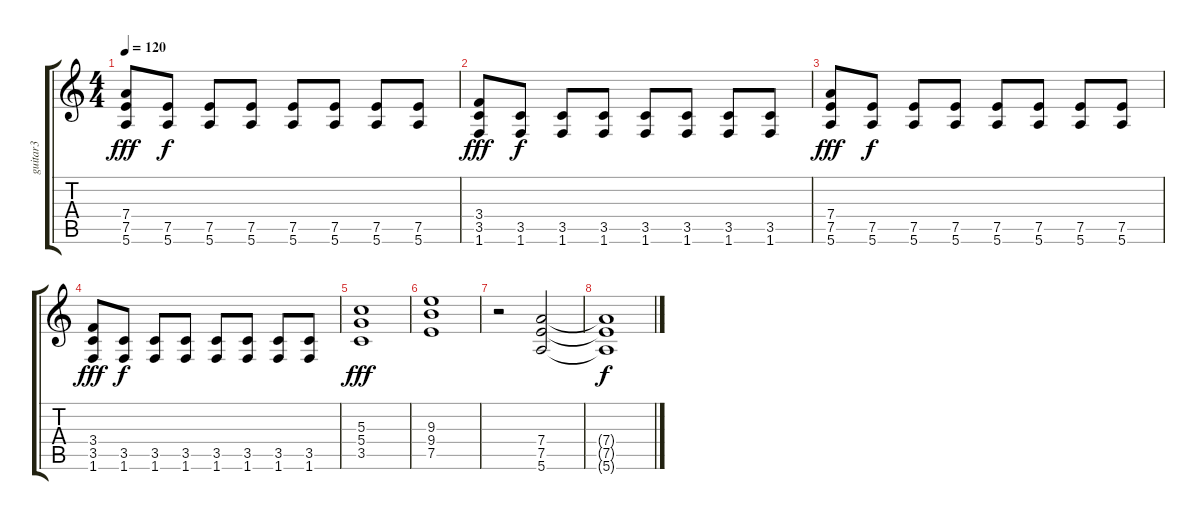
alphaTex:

\track ("guitar3" "guitar3") {instrument distortionguitar}
\staff {score tabs}
\tuning (E4 B3 G3 D3 A2 E2) {hide}
\ts (4 4)
\tempo 120
\clef g2
\ks c
(7.4 7.5 5.6).8{dy fff} (7.5 5.6).8{dy f} (7.5 5.6).8 (7.5 5.6).8 (7.5 5.6).8 (7.5 5.6).8 (7.5 5.6).8 (7.5 5.6).8 |
(3.4 3.5 1.6).8{dy fff} (3.5 1.6).8{dy f} (3.5 1.6).8 (3.5 1.6).8 (3.5 1.6).8 (3.5 1.6).8 (3.5 1.6).8 (3.5 1.6).8 |
(7.4 7.5 5.6).8{dy fff} (7.5 5.6).8{dy f} (7.5 5.6).8 (7.5 5.6).8 (7.5 5.6).8 (7.5 5.6).8 (7.5 5.6).8 (7.5 5.6).8 |
(3.4 3.5 1.6).8{dy fff} (3.5 1.6).8{dy f} (3.5 1.6).8 (3.5 1.6).8 (3.5 1.6).8 (3.5 1.6).8 (3.5 1.6).8 (3.5 1.6).8 |
(5.3 5.4 3.5).1{dy fff} |
(9.3 9.4 7.5).1 |
r.2 (7.4 7.5 5.6).2 |
(7.4{t} 7.5{t} 5.6{t}).1{dy f}
